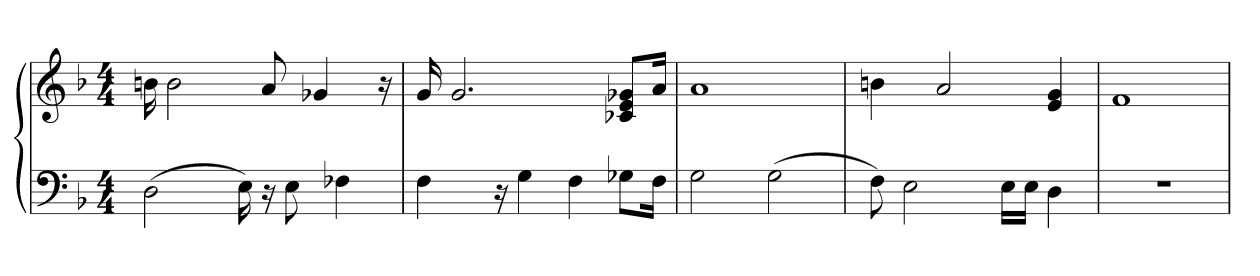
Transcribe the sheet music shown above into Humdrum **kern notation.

**kern	**kern
*part1	*part1
*staff2	*staff1
*clefF4	*clefG2
*k[b-]	*k[b-]
*M4/4	*M4/4
=1	=1
(2D	16bn
.	2b
16E)	.
16r	8a
8E	.
.	4g-X
4F-X	.
.	16r
=2	=2
4F	16g
.	2.g
16r	.
4G	.
4F	.
8G-X\L	8c-X/ 8e/ 8g-X/L
16F\Jk	16a/Jk
=3	=3
2G	1a
(2G	.
=4	=4
8F)	4bn
2E	.
.	2a
16E\LL	.
16E\JJ	.
4D	4e 4g
=5	=5
1r	1f
=	=
*-	*-
